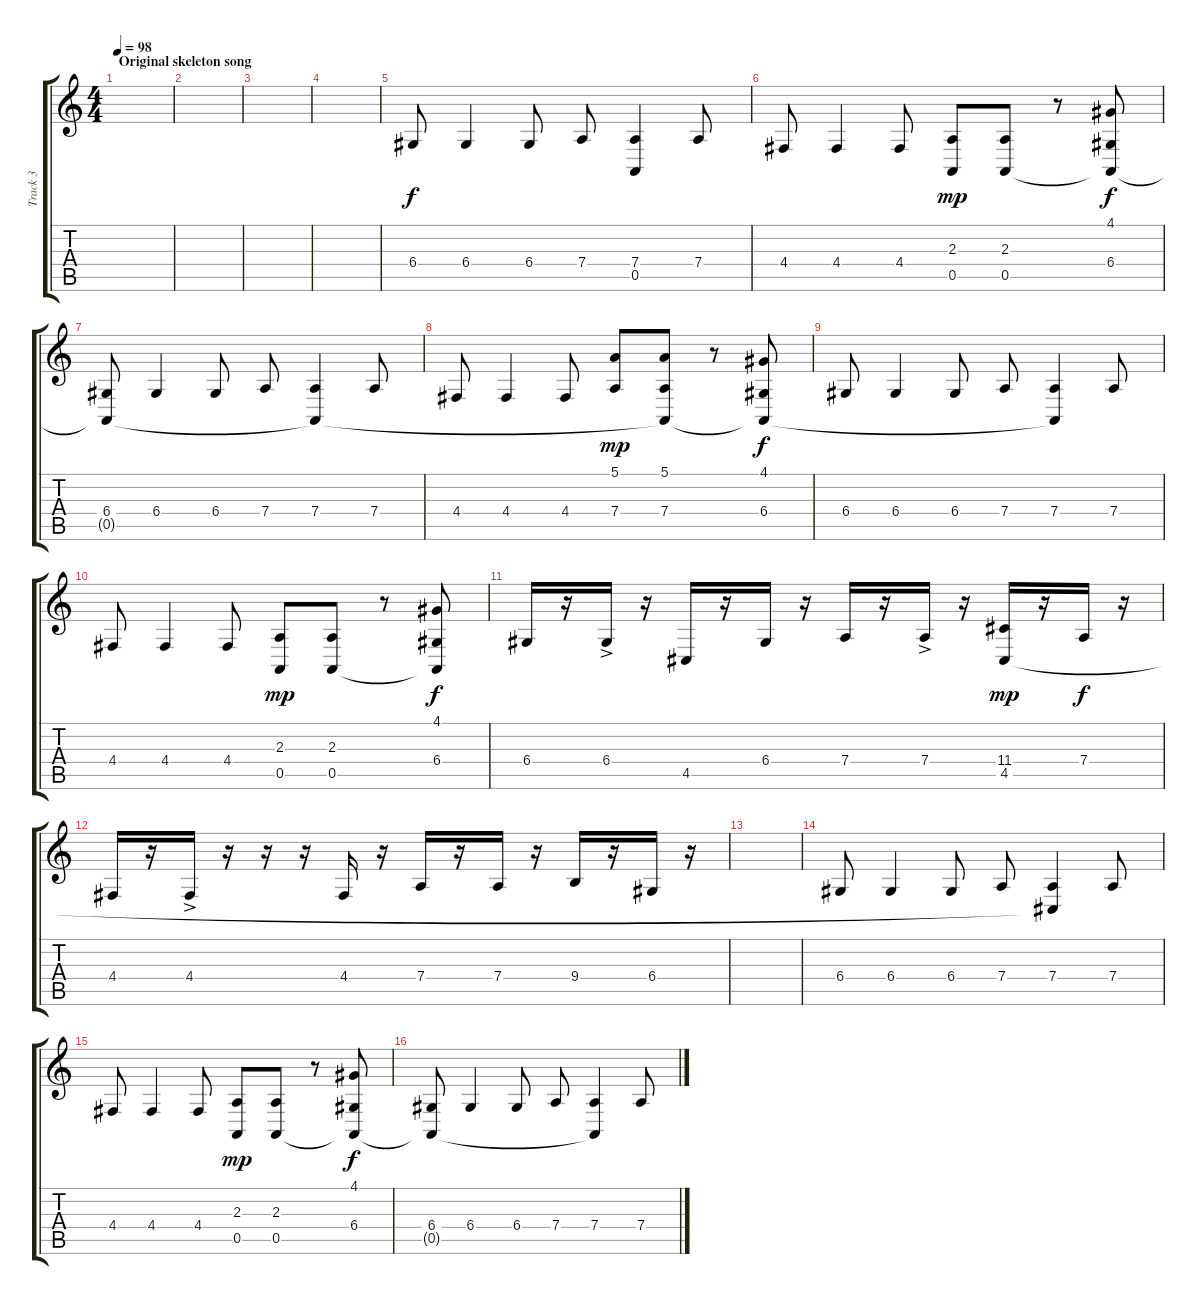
\track ("Track 3" "Track 3") {instrument glockenspiel}
\staff {score tabs}
\tuning (E4 B3 G3 D3 A2 E2) {hide}
\ts (4 4)
\section ("" "Original skeleton song")
\tempo 98
\clef g2
\ks c
|
|
|
|
6.4.8 6.4.4 6.4.8 7.4.8 (7.4 0.5).4 7.4.8 |
4.4.8 4.4.4 4.4.8 (2.3 0.5).8{dy mp} (2.3 0.5).8 r.8 (4.1 6.4 0.5{t}).8{dy f} |
(6.4 0.5{t}).8 6.4.4 6.4.8 7.4.8 (7.4 0.5{t}).4 7.4.8 |
4.4.8 4.4.4 4.4.8 (5.1 7.4).8{dy mp} (5.1 7.4 0.5{t}).8 r.8 (4.1 6.4 0.5{t}).8{dy f} |
6.4.8 6.4.4 6.4.8 7.4.8 (7.4 0.5{t}).4 7.4.8 |
4.4.8 4.4.4 4.4.8 (2.3 0.5).8{dy mp} (2.3 0.5).8 r.8 (4.1 6.4 0.5{t}).8{dy f} |
6.4.16 r.16 6.4{ac}.16 r.16 4.5.16 r.16 6.4.16 r.16 7.4.16 r.16 7.4{ac}.16 r.16 (11.4 4.5).16{dy mp} r.16 7.4.16{dy f} r.16 |
4.4.16 r.16 4.4{ac}.16 r.16 r.16 r.16 4.4.16 r.16 7.4.16 r.16 7.4.16 r.16 9.4.16 r.16 6.4.16 r.16 |
|
6.4.8 6.4.4 6.4.8 7.4.8 (7.4 4.5{t}).4 7.4.8 |
4.4.8 4.4.4 4.4.8 (2.3 0.5).8{dy mp} (2.3 0.5).8 r.8 (4.1 6.4 0.5{t}).8{dy f} |
(6.4 0.5{t}).8 6.4.4 6.4.8 7.4.8 (7.4 0.5{t}).4 7.4.8
